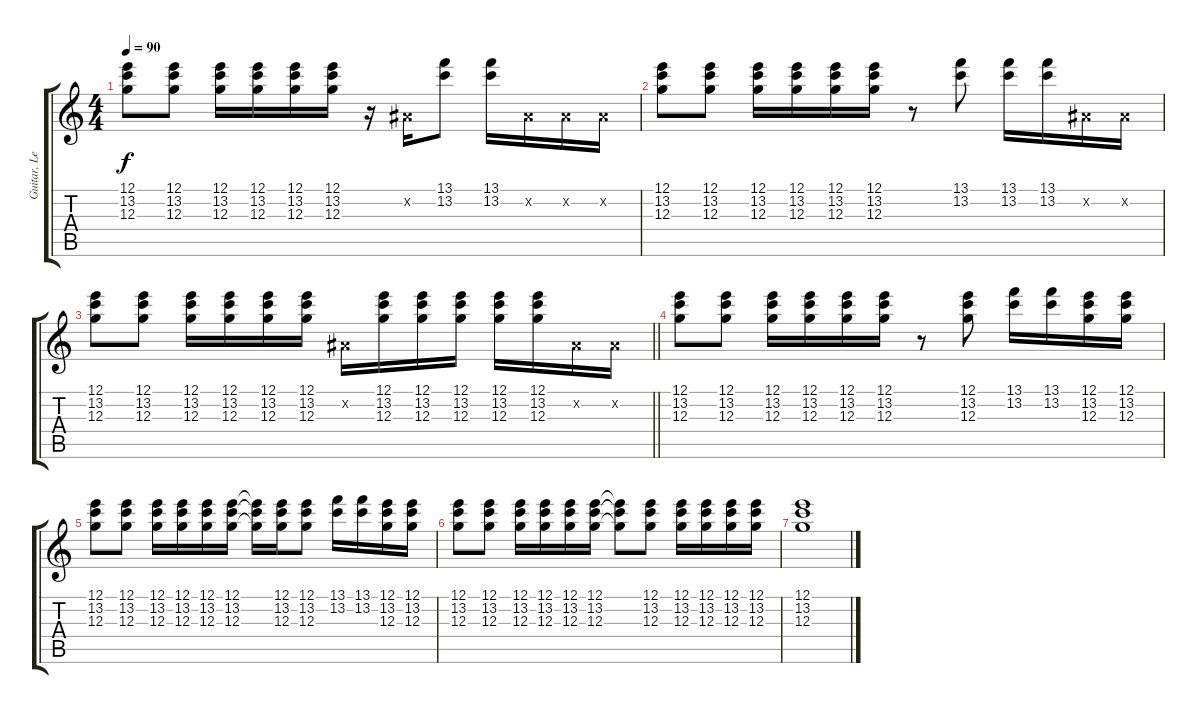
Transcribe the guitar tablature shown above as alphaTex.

\track ("Guitar, Lead (Edge)" "Guitar, Le") {mute instrument overdrivenguitar}
\staff {score tabs}
\tuning (E4 B3 G3 D3 A2 E2) {hide}
\ts (4 4)
\tempo 90
\clef g2
\ks c
(12.1 13.2 12.3).8{dy f} (12.1 13.2 12.3).8 (12.1 13.2 12.3).16 (12.1 13.2 12.3).16 (12.1 13.2 12.3).16 (12.1 13.2 12.3).16 r.16 -1.2{x}.16 (13.1 13.2).8 (13.1 13.2).16 -1.2{x}.16 -1.2{x}.16 -1.2{x}.16 |
(12.1 13.2 12.3).8 (12.1 13.2 12.3).8 (12.1 13.2 12.3).16 (12.1 13.2 12.3).16 (12.1 13.2 12.3).16 (12.1 13.2 12.3).16 r.8 (13.1 13.2).8 (13.1 13.2).16 (13.1 13.2).16 -1.2{x}.16 -1.2{x}.16 |
\barLineRight lightlight
(12.1 13.2 12.3).8 (12.1 13.2 12.3).8 (12.1 13.2 12.3).16 (12.1 13.2 12.3).16 (12.1 13.2 12.3).16 (12.1 13.2 12.3).16 -1.2{x}.16 (12.1 13.2 12.3).16 (12.1 13.2 12.3).16 (12.1 13.2 12.3).16 (12.1 13.2 12.3).16 (12.1 13.2 12.3).16 -1.2{x}.16 -1.2{x}.16 |
(12.1 13.2 12.3).8 (12.1 13.2 12.3).8 (12.1 13.2 12.3).16 (12.1 13.2 12.3).16 (12.1 13.2 12.3).16 (12.1 13.2 12.3).16 r.8 (12.1 13.2 12.3).8 (13.1 13.2).16 (13.1 13.2).16 (12.1 13.2 12.3).16 (12.1 13.2 12.3).16 |
(12.1 13.2 12.3).8 (12.1 13.2 12.3).8 (12.1 13.2 12.3).16 (12.1 13.2 12.3).16 (12.1 13.2 12.3).16 (12.1 13.2 12.3).16 (12.1{t} 13.2{t} 12.3{t}).16 (12.1 13.2 12.3).16 (12.1 13.2 12.3).8 (13.1 13.2).16 (13.1 13.2).16 (12.1 13.2 12.3).16 (12.1 13.2 12.3).16 |
(12.1 13.2 12.3).8 (12.1 13.2 12.3).8 (12.1 13.2 12.3).16 (12.1 13.2 12.3).16 (12.1 13.2 12.3).16 (12.1 13.2 12.3).16 (12.1{t} 13.2{t} 12.3{t}).8 (12.1 13.2 12.3).8 (12.1 13.2 12.3).16 (12.1 13.2 12.3).16 (12.1 13.2 12.3).16 (12.1 13.2 12.3).16 |
(12.1 13.2 12.3).1
